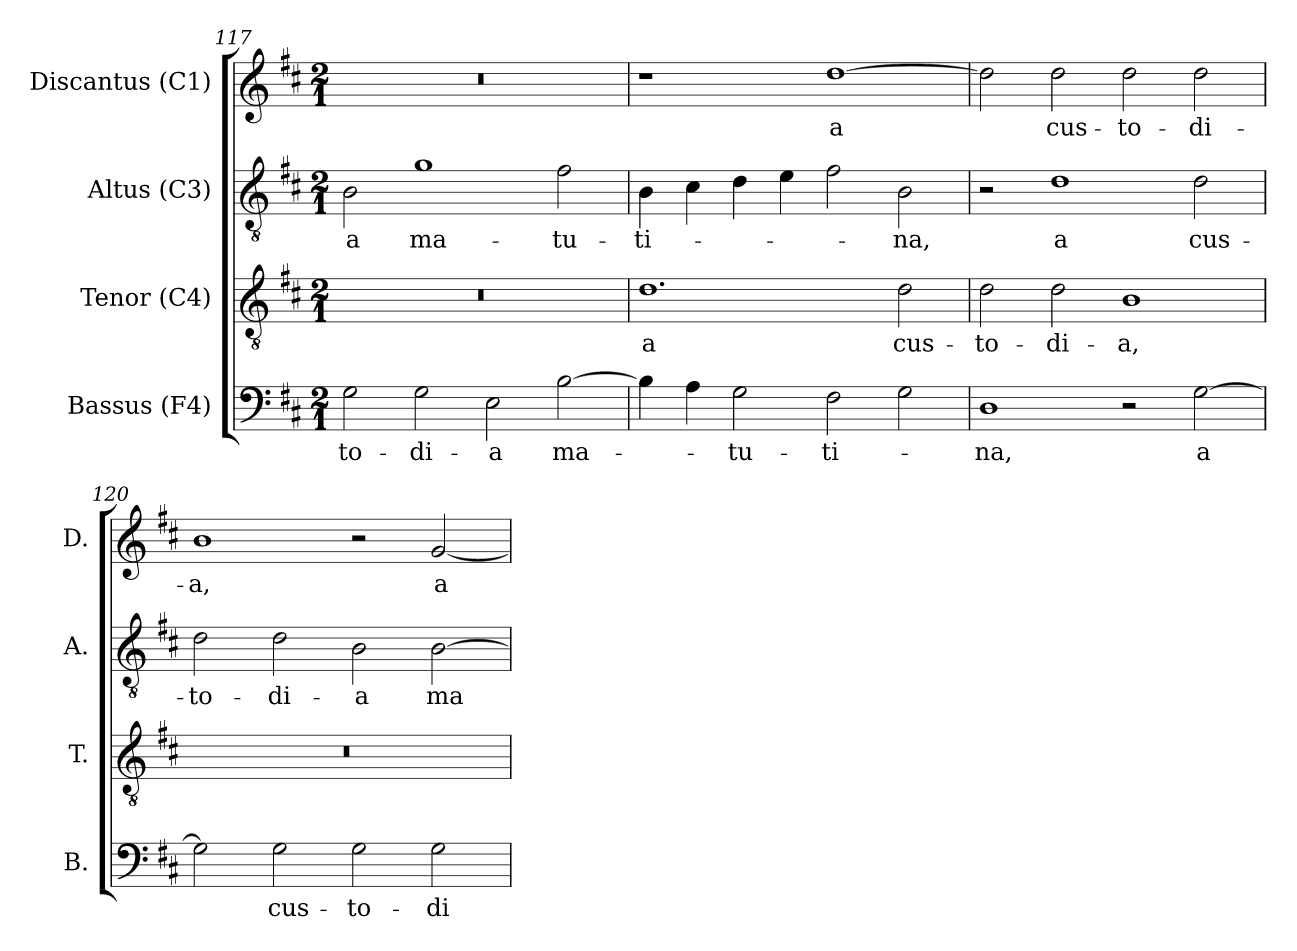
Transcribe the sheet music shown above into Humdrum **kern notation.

**kern	**text	**kern	**text	**kern	**text	**kern	**text
*part4	*part4	*part3	*part3	*part2	*part2	*part1	*part1
*staff4	*staff4	*staff3	*staff3	*staff2	*staff2	*staff1	*staff1
*I"Bassus (F4)	*	*I"Tenor (C4)	*	*I"Altus (C3)	*	*I"Discantus (C1)	*
*I'B.	*	*I'T.	*	*I'A.	*	*I'D.	*
*clefF4	*	*clefGv2	*	*clefGv2	*	*clefG2	*
*	*	*ITrd7c12	*	*ITrd7c12	*	*	*
*k[f#c#]	*	*k[f#c#]	*	*k[f#c#]	*	*k[f#c#]	*
*D:	*	*D:	*	*D:	*	*D:	*
*M2/1	*	*M2/1	*	*M2/1	*	*M2/1	*
=117	=117	=117	=117	=117	=117	=117	=117
!	!LO:LY:b:color=#000000	!LO:N:vis=1	!	!	!	!	!
!	!	!	!	!	!LO:LY:b:color=#000000	!LO:N:vis=1	!
2Gi\	-to-	0r	.	2BBi\	-a	0r	.
!	!LO:LY:b:color=#000000	!	!	!	!	!	!
!	!	!	!	!	!LO:LY:b:color=#000000	!	!
2Gi\	-di-	.	.	1Gi	ma-	.	.
!	!LO:LY:b:color=#000000	!	!	!	!	!	!
2Ei\	-a	.	.	.	.	.	.
!	!LO:LY:b:color=#000000	!	!	!	!	!	!
!	!	!	!	!	!LO:LY:b:color=#000000	!	!
[2Bi\	ma-	.	.	2F#i\	-tu-	.	.
!!LO:LB:g=z
=118	=118	=118	=118	=118	=118	=118	=118
!	!	!	!LO:LY:b:color=#000000	!	!	!	!
!	!	!	!	!	!LO:LY:b:color=#000000	!	!
4Bi\]	.	1.Di	a	4BBi\	-ti-	1r	.
4Ai\	.	.	.	4C#i\	.	.	.
!	!LO:LY:b:color=#000000	!	!	!	!	!	!
2Gi\	-tu-	.	.	4Di\	.	.	.
.	.	.	.	4Ei\	.	.	.
!	!LO:LY:b:color=#000000	!	!	!	!	!	!
!	!	!	!	!	!	!	!LO:LY:b:color=#000000
2F#i\	-ti-	.	.	2F#i\	.	[1ddi	a
!	!	!	!LO:LY:b:color=#000000	!	!	!	!
!	!	!	!	!	!LO:LY:b:color=#000000	!	!
2Gi\	.	2Di\	cus-	2BBi\	-na,	.	.
=119	=119	=119	=119	=119	=119	=119	=119
!	!LO:LY:b:color=#000000	!	!	!	!	!	!
!	!	!	!LO:LY:b:color=#000000	!	!	!	!
1Di	-na,	2Di\	-to-	2r	.	2ddi\]	.
!	!	!	!LO:LY:b:color=#000000	!	!	!	!
!	!	!	!	!	!LO:LY:b:color=#000000	!	!
!	!	!	!	!	!	!	!LO:LY:b:color=#000000
.	.	2Di\	-di-	1Di	a	2ddi\	cus-
!	!	!	!LO:LY:b:color=#000000	!	!	!	!
!	!	!	!	!	!	!	!LO:LY:b:color=#000000
2r	.	1BBi	-a,	.	.	2ddi\	-to-
!	!LO:LY:b:color=#000000	!	!	!	!	!	!
!	!	!	!	!	!LO:LY:b:color=#000000	!	!
!	!	!	!	!	!	!	!LO:LY:b:color=#000000
[2Gi\	a	.	.	2Di\	cus-	2ddi\	-di-
=120	=120	=120	=120	=120	=120	=120	=120
!	!	!LO:N:vis=1	!	!	!	!	!
!	!	!	!	!	!LO:LY:b:color=#000000	!	!
!	!	!	!	!	!	!	!LO:LY:b:color=#000000
2Gi\]	.	0r	.	2Di\	-to-	1bi	-a,
!	!LO:LY:b:color=#000000	!	!	!	!	!	!
!	!	!	!	!	!LO:LY:b:color=#000000	!	!
2Gi\	cus-	.	.	2Di\	-di-	.	.
!	!LO:LY:b:color=#000000	!	!	!	!	!	!
!	!	!	!	!	!LO:LY:b:color=#000000	!	!
2Gi\	-to-	.	.	2BBi\	-a	2r	.
!	!LO:LY:b:color=#000000	!	!	!	!	!	!
!	!	!	!	!	!LO:LY:b:color=#000000	!	!
!	!	!	!	!	!	!	!LO:LY:b:color=#000000
2Gi\	-di-	.	.	[2BBi\	ma-	[2gi/	a
=	=	=	=	=	=	=	=
*-	*-	*-	*-	*-	*-	*-	*-
